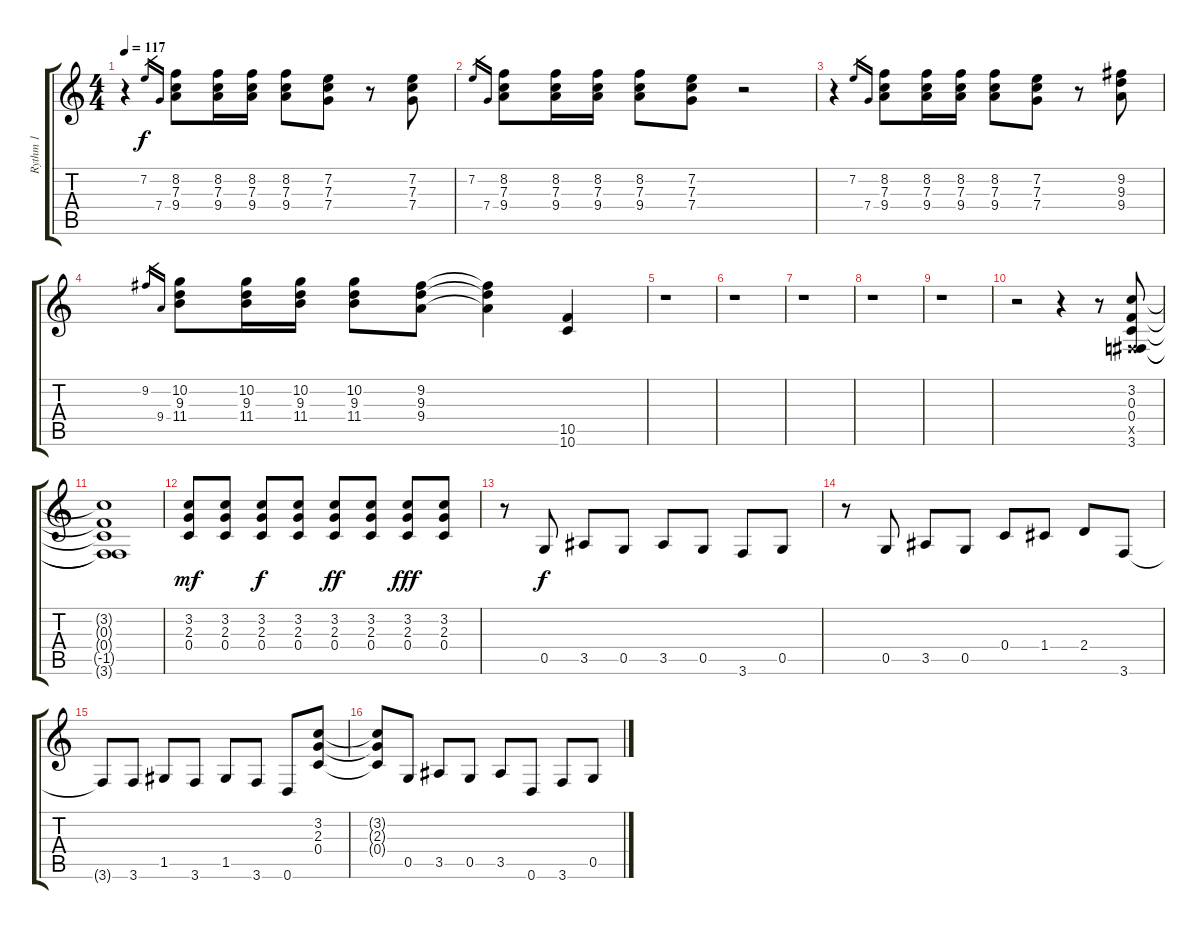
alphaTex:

\track ("Rythm 1" "Rythm 1") {instrument overdrivenguitar}
\staff {score tabs}
\tuning (D4 A3 F3 C3 G2 D2) {hide}
\ts (4 4)
\tempo 117
\clef g2
\ks c
r.4{dy f} 7.2.16{gr} 7.4.16{gr} (8.2 7.3 9.4).8 (8.2 7.3 9.4).16 (8.2 7.3 9.4).16 (8.2 7.3 9.4).8 (7.2 7.3 7.4).8 r.8 (7.2 7.3 7.4).8 |
7.2.16{gr} 7.4.16{gr} (8.2 7.3 9.4).8 (8.2 7.3 9.4).16 (8.2 7.3 9.4).16 (8.2 7.3 9.4).8 (7.2 7.3 7.4).8 r.2 |
r.4 7.2.16{gr} 7.4.16{gr} (8.2 7.3 9.4).8 (8.2 7.3 9.4).16 (8.2 7.3 9.4).16 (8.2 7.3 9.4).8 (7.2 7.3 7.4).8 r.8 (9.2 9.3 9.4).8 |
9.2.16{gr} 9.4.16{gr} (10.2 9.3 11.4).8 (10.2 9.3 11.4).16 (10.2 9.3 11.4).16 (10.2 9.3 11.4).8 (9.2 9.3 9.4).8 (9.2{t} 9.3{t} 9.4{t}).4 (10.5 10.6).4 |
r.1 |
r.1 |
r.1 |
r.1 |
r.1 |
r.2 r.4 r.8 (3.2 0.3 0.4 -1.5{x} 3.6).8 |
(3.2{t} 0.3{t} 0.4{t} -1.5{t} 3.6{t}).1 |
(3.2 2.3 0.4).8{dy mf} (3.2 2.3 0.4).8 (3.2 2.3 0.4).8{dy f} (3.2 2.3 0.4).8 (3.2 2.3 0.4).8{dy ff} (3.2 2.3 0.4).8 (3.2 2.3 0.4).8{dy fff} (3.2 2.3 0.4).8 |
r.8 0.5.8{dy f} 3.5.8 0.5.8 3.5.8 0.5.8 3.6.8 0.5.8 |
r.8 0.5.8 3.5.8 0.5.8 0.4.8 1.4.8 2.4.8 3.6.8 |
3.6{t}.8 3.6.8 1.5.8 3.6.8 1.5.8 3.6.8 0.6.8 (3.2 2.3 0.4).8 |
(3.2{t} 2.3{t} 0.4{t}).8 0.5.8 3.5.8 0.5.8 3.5.8 0.6.8 3.6.8 0.5.8
